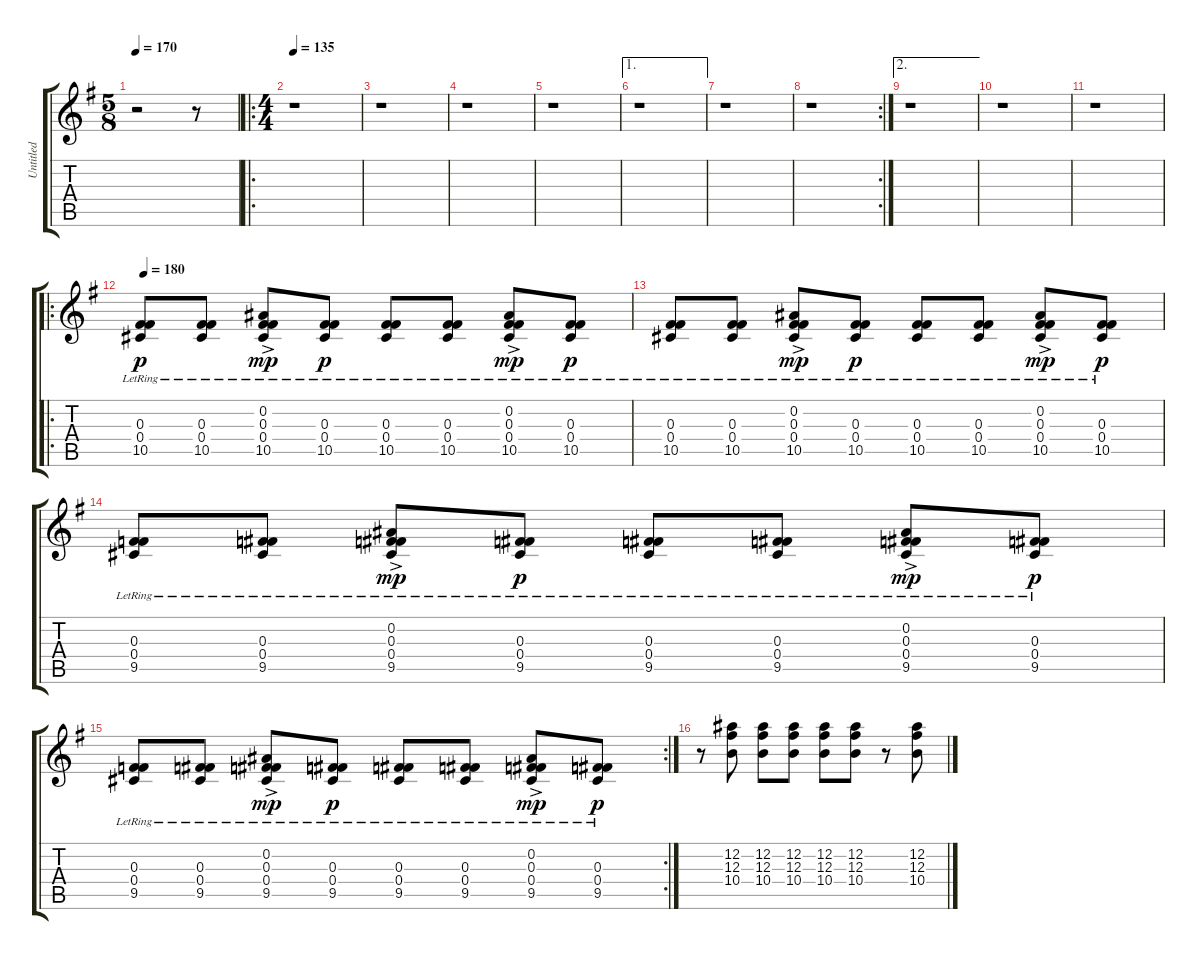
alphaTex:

\track ("Untitled" "Untitled") {instrument electricguitarjazz}
\staff {score tabs}
\tuning (Eb4 Bb3 Gb3 Db3 Ab2 Eb2) {hide}
\ts (5 8)
\tempo 170
\clef g2
\ks g
r.2{dy p} r.8 |
\ro
\ts (4 4)
\tempo 135
r.1 |
r.1 |
r.1 |
r.1 |
\ae 1
r.1 |
r.1 |
\rc 2
r.1 |
\ae 2
r.1 |
r.1 |
r.1 |
\ro
\tempo 180
(0.3{lr} 0.4{lr} 10.5{lr}).8 (0.3{lr} 0.4{lr} 10.5{lr}).8 (0.2{ac lr} 0.3{ac lr} 0.4{ac lr} 10.5{ac lr}).8{dy mp} (0.3{lr} 0.4{lr} 10.5{lr}).8{dy p} (0.3{lr} 0.4{lr} 10.5{lr}).8 (0.3{lr} 0.4{lr} 10.5{lr}).8 (0.2{ac lr} 0.3{ac lr} 0.4{ac lr} 10.5{ac lr}).8{dy mp} (0.3{lr} 0.4{lr} 10.5{lr}).8{dy p} |
(0.3{lr} 0.4{lr} 10.5{lr}).8 (0.3{lr} 0.4{lr} 10.5{lr}).8 (0.2{ac lr} 0.3{ac lr} 0.4{ac lr} 10.5{ac lr}).8{dy mp} (0.3{lr} 0.4{lr} 10.5{lr}).8{dy p} (0.3{lr} 0.4{lr} 10.5{lr}).8 (0.3{lr} 0.4{lr} 10.5{lr}).8 (0.2{ac lr} 0.3{ac lr} 0.4{ac lr} 10.5{ac lr}).8{dy mp} (0.3{lr} 0.4{lr} 10.5{lr}).8{dy p} |
(0.3{lr} 0.4{lr} 9.5{lr}).8 (0.3{lr} 0.4{lr} 9.5{lr}).8 (0.2{ac lr} 0.3{ac lr} 0.4{ac lr} 9.5{ac lr}).8{dy mp} (0.3{lr} 0.4{lr} 9.5{lr}).8{dy p} (0.3{lr} 0.4{lr} 9.5{lr}).8 (0.3{lr} 0.4{lr} 9.5{lr}).8 (0.2{ac lr} 0.3{ac lr} 0.4{ac lr} 9.5{ac lr}).8{dy mp} (0.3{lr} 0.4{lr} 9.5{lr}).8{dy p} |
\rc 2
(0.3{lr} 0.4{lr} 9.5{lr}).8 (0.3{lr} 0.4{lr} 9.5{lr}).8 (0.2{ac lr} 0.3{ac lr} 0.4{ac lr} 9.5{ac lr}).8{dy mp} (0.3{lr} 0.4{lr} 9.5{lr}).8{dy p} (0.3{lr} 0.4{lr} 9.5{lr}).8 (0.3{lr} 0.4{lr} 9.5{lr}).8 (0.2{ac lr} 0.3{ac lr} 0.4{ac lr} 9.5{ac lr}).8{dy mp} (0.3{lr} 0.4{lr} 9.5{lr}).8{dy p} |
r.8 (12.2 12.3 10.4).8 (12.2 12.3 10.4).8 (12.2 12.3 10.4).8 (12.2 12.3 10.4).8 (12.2 12.3 10.4).8 r.8 (12.2 12.3 10.4).8
